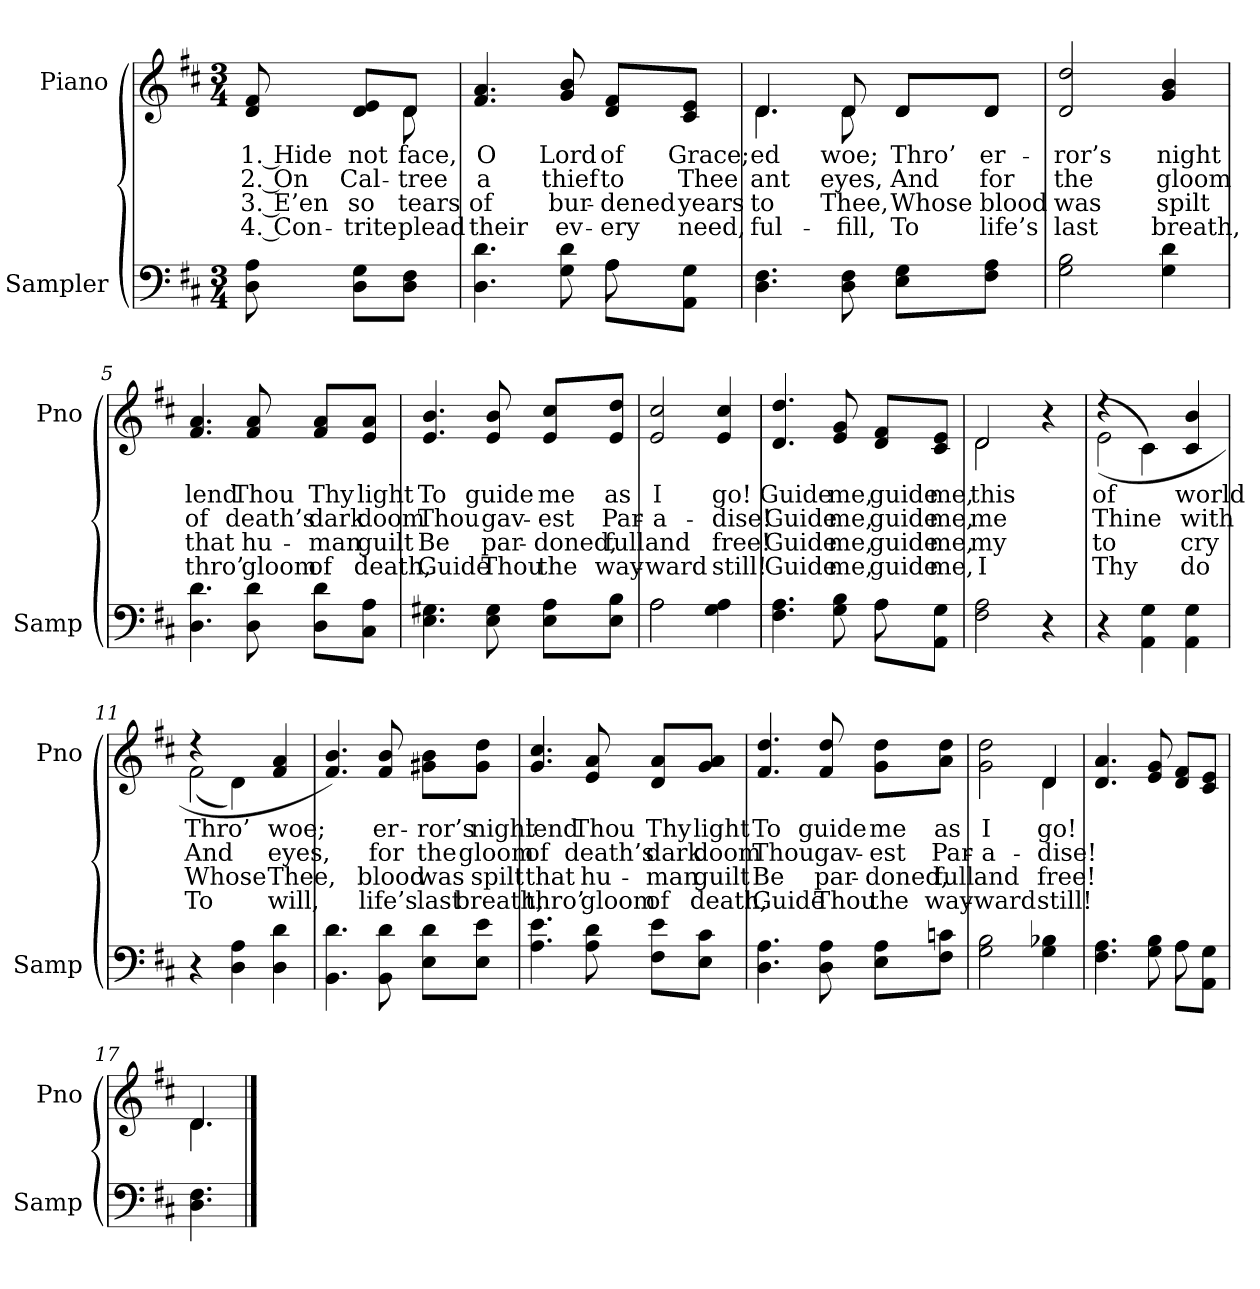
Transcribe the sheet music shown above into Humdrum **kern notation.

**kern	**kern	**text	**text	**text	**text
*part2	*part1	*part1	*part1	*part1	*part1
*staff2	*staff1	*staff1	*staff1	*staff1	*staff1
*I"Sampler	*I"Piano	*	*	*	*
*I'Samp	*I'Pno	*	*	*	*
*clefF4	*clefG2	*	*	*	*
*k[f#c#]	*k[f#c#]	*	*	*	*
*D:	*D:	*	*	*	*
*M3/4	*M3/4	*	*	*	*
=1	=1	=1	=1	=1	=1
*	*^	*	*	*	*
8D 8A	8d 8f#	4ryy	1. Hide	2. On	3. E’en	4. Con-
8D\ 8G\L	8d/ 8e/L	.	not	Cal-	so	-trite
8D\ 8F#\J	8d/J	8d	face,	tree	tears	plead
*	*v	*v	*	*	*	*
=2	=2	=2	=2	=2	=2
*^	*	*	*	*	*
4.D 4.d	2ryy	4.f# 4.a	O	a	of	their
8G 8d	.	8g 8b	Lord	thief	bur-	ev-
8A\L	8A	8d/ 8f#/L	of	to	-dened	-ery
8AA\ 8G\J	8ryy	8c#/ 8e/J	Grace;	Thee	years	need,
*v	*v	*	*	*	*	*
=3	=3	=3	=3	=3	=3
*	*^	*	*	*	*
4.D 4.F#	4.d/	4.d	-ed	-ant	to	ful-
8D 8F#	8d/	8d	woe;	eyes,	Thee,	-fill,
8E\ 8G\L	8d/L	8d/L	Thro’	And	Whose	To
8F#\ 8A\J	8d/J	8d/J	er-	for	blood	life’s
*	*v	*v	*	*	*	*
=4	=4	=4	=4	=4	=4
2G 2B	2d 2dd	-ror’s	the	was	last
4G 4d	4g 4b	night	gloom	spilt	breath,
=5	=5	=5	=5	=5	=5
4.D 4.d	4.f# 4.a	lend	of	that	thro’
8D 8d	8f# 8a	Thou	death’s	hu-	gloom
8D\ 8d\L	8f#/ 8a/L	Thy	dark	-man	of
8C#\ 8A\J	8e/ 8a/J	light	doom	guilt	death,
=6	=6	=6	=6	=6	=6
4.E 4.G#X	4.e 4.b	To	Thou	Be	Guide
8E 8G#	8e 8b	guide	gav-	par-	Thou
8E\ 8A\L	8e/ 8cc#/L	me	-est	-doned,	the
8E\ 8B\J	8e/ 8dd/J	as	Par-	full	way-
=7	=7	=7	=7	=7	=7
*^	*	*	*	*	*
2A\	2A	2e 2cc#	I	-a-	and	-ward
4G 4A	4ryy	4e 4cc#	go!	-dise!	free!	still!
=8	=8	=8	=8	=8	=8	=8
4.F# 4.A	2ryy	4.d 4.dd	Guide	Guide	Guide	Guide
8G 8B	.	8e 8g	me,	me,	me,	me,
8A\L	8A	8d/ 8f#/L	guide	guide	guide	guide
8AA\ 8G\J	8ryy	8c#/ 8e/J	me,	me,	me,	me,
*v	*v	*	*	*	*	*
=9	=9	=9	=9	=9	=9
*	*^	*	*	*	*
2F# 2A	2d/	2d	this	me	my	I
4r	4r	4ryy	.	.	.	.
=10	=10	=10	=10	=10	=10	=10
4r	(4r	(2e	of	Thine	to	Thy
4AA 4G	4c#\)	.	.	.	.	.
4AA 4G	4c# 4b	4ryy	world	with	cry	do
=11	=11	=11	=11	=11	=11	=11
4r	4r	(2f#	Thro’	And	Whose	To
4D 4A	4d\)	.	.	.	.	.
4D 4d	4f# 4a	4ryy	woe;	eyes,	Thee,	will,
*	*v	*v	*	*	*	*
=12	=12	=12	=12	=12	=12
4.BB 4.d	4.f# 4.b)	.	.	.	.
8BB 8d	8f# 8b	er-	for	blood	life’s
8E\ 8d\L	8g#X\ 8b\L	-ror’s	the	was	last
8E\ 8e\J	8g#\ 8dd\J	night	gloom	spilt	breath,
=13	=13	=13	=13	=13	=13
4.A 4.e	4.g 4.cc#	lend	of	that	thro’
8A 8d	8e 8a	Thou	death’s	hu-	gloom
8F#\ 8e\L	8d/ 8a/L	Thy	dark	-man	of
8E\ 8c#\J	8g/ 8a/J	light	doom	guilt	death,
=14	=14	=14	=14	=14	=14
4.D 4.A	4.f# 4.dd	To	Thou	Be	Guide
8D 8A	8f# 8dd	guide	gav-	par-	Thou
8E\ 8A\L	8g\ 8dd\L	me	-est	-doned,	the
8F#\ 8cn\J	8a\ 8dd\J	as	Par-	full	way-
=15	=15	=15	=15	=15	=15
*	*^	*	*	*	*
2G 2B	2g 2dd	2ryy	I	-a-	and	-ward
4G 4B-X	4d/	4d	go!	-dise!	free!	still!
*	*v	*v	*	*	*	*
=16	=16	=16	=16	=16	=16
*^	*	*	*	*	*
4.F# 4.A	2ryy	4.d 4.a	.	.	.	.
8G 8B	.	8e 8g	.	.	.	.
8A\L	8A	8d/ 8f#/L	.	.	.	.
8AA\ 8G\J	8ryy	8c#/ 8e/J	.	.	.	.
*v	*v	*	*	*	*	*
=17	=17	=17	=17	=17	=17
*	*^	*	*	*	*
4.D 4.F#	4.d/	4.d	.	.	.	.
*	*v	*v	*	*	*	*
==	==	==	==	==	==
*-	*-	*-	*-	*-	*-
